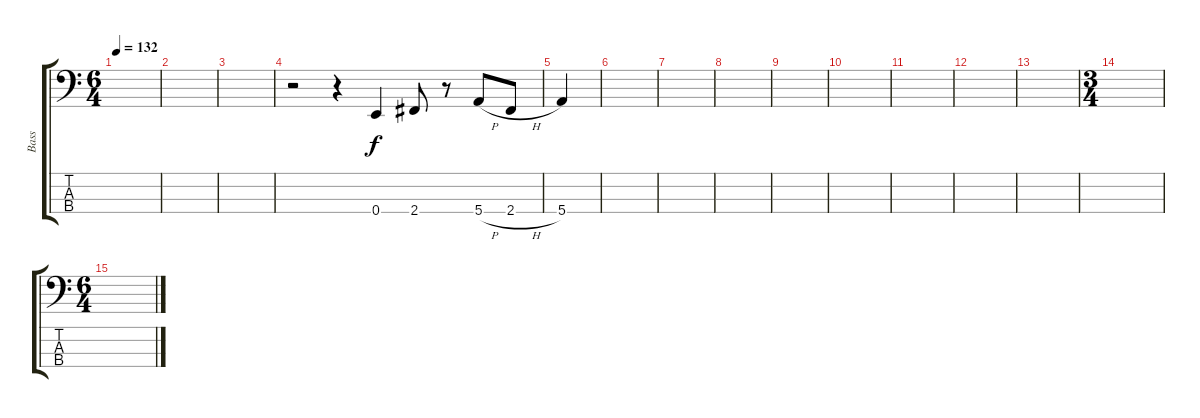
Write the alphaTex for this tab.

\track ("Bass" "Bass") {instrument acousticbass}
\staff {score tabs}
\tuning (G2 D2 A1 E1) {hide}
\ts (6 4)
\tempo 132
\clef f4
\ks c
|
|
|
r.2 r.4 0.4.4 2.4.8 r.8 5.4{h}.8 2.4{h}.8 |
5.4.4 |
|
|
|
|
|
|
|
|
\ts (3 4)
|
\ts (6 4)
